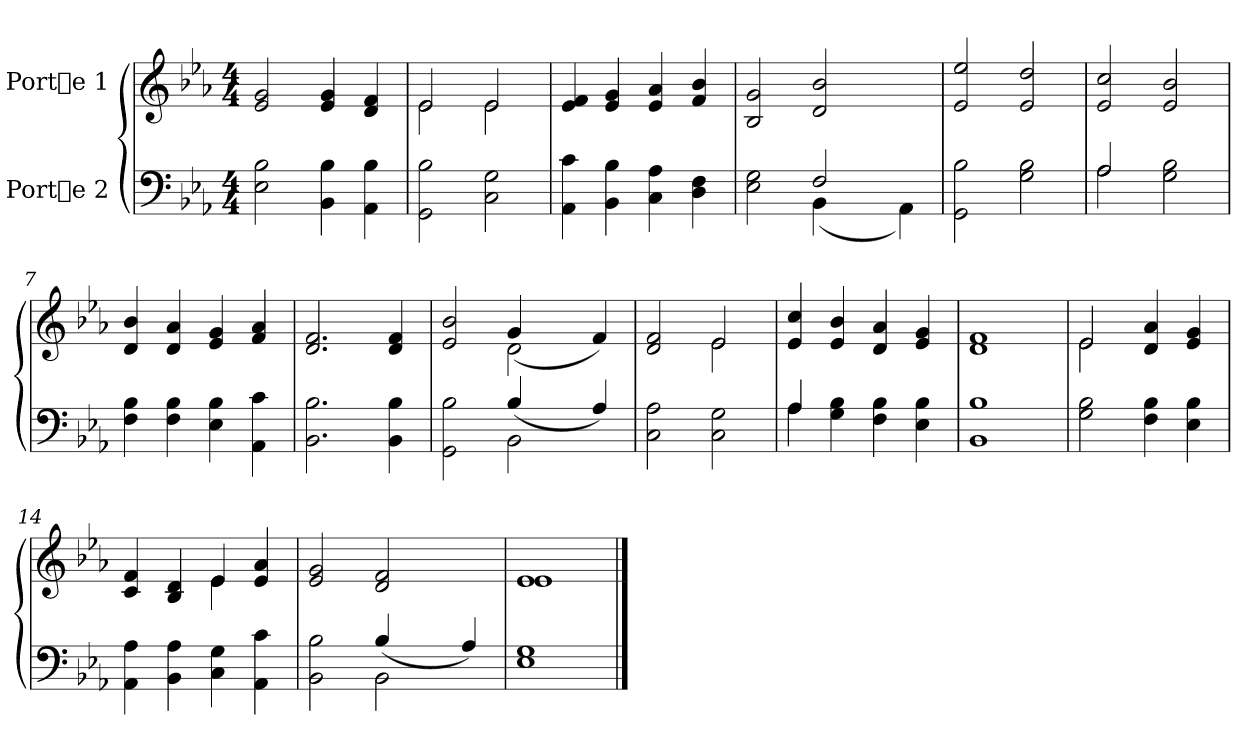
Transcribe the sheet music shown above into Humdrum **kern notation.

**kern	**kern
*part2	*part1
*staff2	*staff1
*I"Porte 2	*I"Porte 1
!!LO:PB:g=z
*stria5	*stria5
*clefF4	*clefG2
*k[b-e-a-]	*k[b-e-a-]
*E-:	*E-:
*M4/4	*M4/4
*MM117	*MM117
=1	=1
2B-\ 2E-\	2g/ 2e-/
4B-\ 4BB-\	4g/ 4e-/
4B-\ 4AA-\	4f/ 4d/
=2	=2
*	*^
2B-\ 2GG\	2e-/	2e-\
2G\ 2C\	2e-/	2e-\
*	*v	*v
=3	=3
4c\ 4AA-\	4f/ 4e-/
4B-\ 4BB-\	4g/ 4e-/
4A-\ 4C\	4a-/ 4e-/
4F\ 4D\	4b-/ 4f/
=4	=4
*^	*
2G\ 2E-\	2ryy	2g/ 2B-/
2F/	(>4BB-\	2b-/ 2d/
.	2ryy	.
4AA-\)	.	4ryy
*v	*v	*
!!LO:LB:g=z
=5	=5
2B-\ 2GG\	2ee-/ 2e-/
2B-\ 2G\	2dd/ 2e-/
=6	=6
*^	*
2A-/	2A-\	2cc/ 2e-/
2B-\ 2G\	2ryy	2b-/ 2e-/
*v	*v	*
=7	=7
4B-\ 4F\	4b-/ 4d/
4B-\ 4F\	4a-/ 4d/
4B-\ 4E-\	4g/ 4e-/
4c\ 4AA-\	4a-/ 4f/
=8	=8
2.B-\ 2.BB-\	2.f/ 2.d/
4B-\ 4BB-\	4f/ 4d/
=9	=9
*^	*^
2B-\ 2GG\	2ryy	2b-/ 2e-/	2ryy
2BB-\	(>4B-/	2d\	(>4g/
.	2ryy	.	2ryy
4A-/)	.	4f/)	.
*v	*v	*	*
!!LO:LB:g=z	!!
=10	=10	=10
2A-\ 2C\	2f/ 2d/	2ryy
2G\ 2C\	2e-/	2e-\
*	*v	*v
=11	=11
*^	*
4A-/	4A-\	4cc/ 4e-/
4B-\ 4G\	2.ryy	4b-/ 4e-/
4B-\ 4F\	.	4a-/ 4d/
4B-\ 4E-\	.	4g/ 4e-/
*v	*v	*
=12	=12
1B- 1BB-	1f 1d
=13	=13
*	*^
2B-\ 2G\	2e-/	2e-\
4B-\ 4F\	4a-/ 4d/	2ryy
4B-\ 4E-\	4g/ 4e-/	.
=14	=14	=14
4A-\ 4AA-\	4f/ 4c/	2ryy
4A-\ 4BB-\	4d/ 4B-/	.
4G\ 4C\	4e-/	4e-\
4c\ 4AA-\	4a-/ 4e-/	4ryy
*	*v	*v
!!LO:LB:g=z
=15	=15
*^	*
2B-\ 2BB-\	2ryy	2g/ 2e-/
2BB-\	(>4B-/	2f/ 2d/
.	2ryy	.
4A-/)	.	4ryy
*v	*v	*
=16	=16
*	*^
1G 1E-	1e-	1e-
*	*v	*v
==	==
*-	*-
